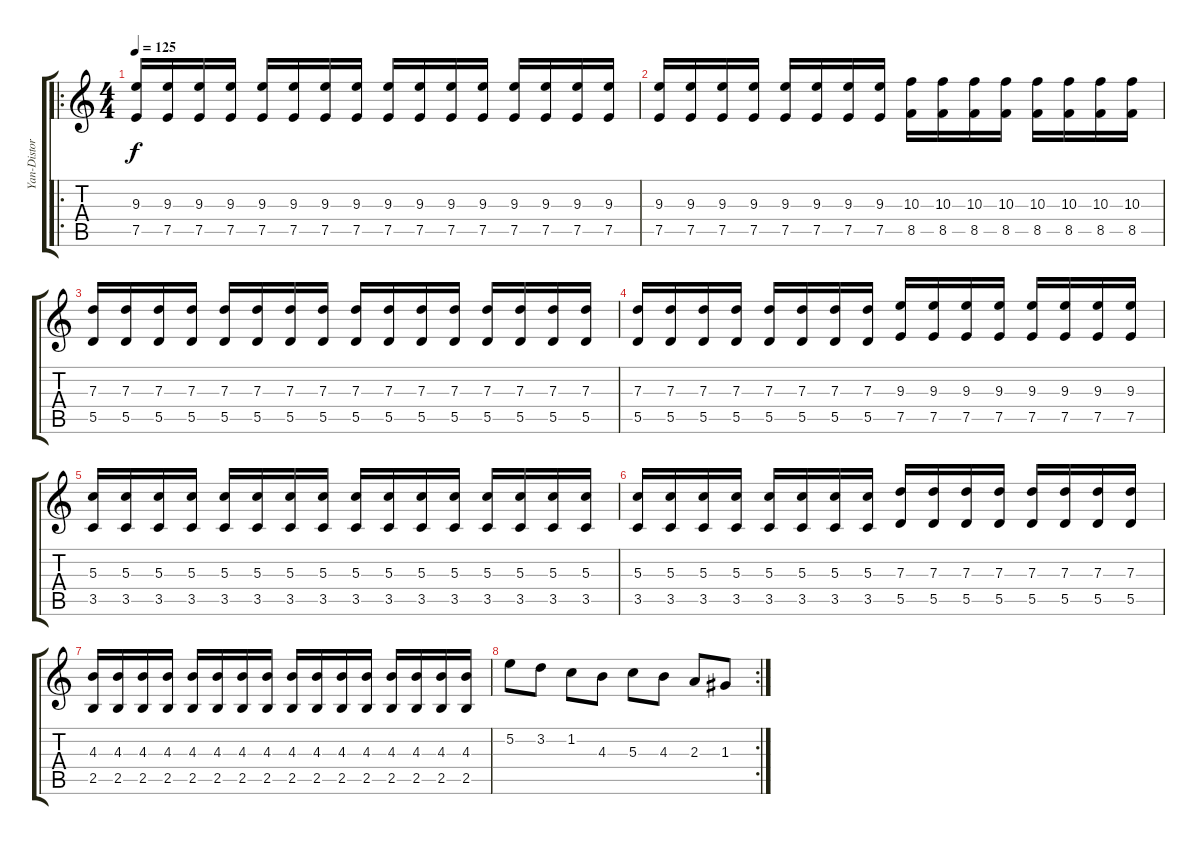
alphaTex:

\track ("Yan-Distortion" "Yan-Distor") {instrument distortionguitar}
\staff {score tabs}
\tuning (E4 B3 G3 D3 A2 E2) {hide}
\ro
\ts (4 4)
\tempo 125
\clef g2
\ks c
(9.3 7.5).16{dy f} (9.3 7.5).16 (9.3 7.5).16 (9.3 7.5).16 (9.3 7.5).16 (9.3 7.5).16 (9.3 7.5).16 (9.3 7.5).16 (9.3 7.5).16 (9.3 7.5).16 (9.3 7.5).16 (9.3 7.5).16 (9.3 7.5).16 (9.3 7.5).16 (9.3 7.5).16 (9.3 7.5).16 |
(9.3 7.5).16 (9.3 7.5).16 (9.3 7.5).16 (9.3 7.5).16 (9.3 7.5).16 (9.3 7.5).16 (9.3 7.5).16 (9.3 7.5).16 (10.3 8.5).16 (10.3 8.5).16 (10.3 8.5).16 (10.3 8.5).16 (10.3 8.5).16 (10.3 8.5).16 (10.3 8.5).16 (10.3 8.5).16 |
(7.3 5.5).16 (7.3 5.5).16 (7.3 5.5).16 (7.3 5.5).16 (7.3 5.5).16 (7.3 5.5).16 (7.3 5.5).16 (7.3 5.5).16 (7.3 5.5).16 (7.3 5.5).16 (7.3 5.5).16 (7.3 5.5).16 (7.3 5.5).16 (7.3 5.5).16 (7.3 5.5).16 (7.3 5.5).16 |
(7.3 5.5).16 (7.3 5.5).16 (7.3 5.5).16 (7.3 5.5).16 (7.3 5.5).16 (7.3 5.5).16 (7.3 5.5).16 (7.3 5.5).16 (9.3 7.5).16 (9.3 7.5).16 (9.3 7.5).16 (9.3 7.5).16 (9.3 7.5).16 (9.3 7.5).16 (9.3 7.5).16 (9.3 7.5).16 |
(5.3 3.5).16 (5.3 3.5).16 (5.3 3.5).16 (5.3 3.5).16 (5.3 3.5).16 (5.3 3.5).16 (5.3 3.5).16 (5.3 3.5).16 (5.3 3.5).16 (5.3 3.5).16 (5.3 3.5).16 (5.3 3.5).16 (5.3 3.5).16 (5.3 3.5).16 (5.3 3.5).16 (5.3 3.5).16 |
(5.3 3.5).16 (5.3 3.5).16 (5.3 3.5).16 (5.3 3.5).16 (5.3 3.5).16 (5.3 3.5).16 (5.3 3.5).16 (5.3 3.5).16 (7.3 5.5).16 (7.3 5.5).16 (7.3 5.5).16 (7.3 5.5).16 (7.3 5.5).16 (7.3 5.5).16 (7.3 5.5).16 (7.3 5.5).16 |
(4.3 2.5).16 (4.3 2.5).16 (4.3 2.5).16 (4.3 2.5).16 (4.3 2.5).16 (4.3 2.5).16 (4.3 2.5).16 (4.3 2.5).16 (4.3 2.5).16 (4.3 2.5).16 (4.3 2.5).16 (4.3 2.5).16 (4.3 2.5).16 (4.3 2.5).16 (4.3 2.5).16 (4.3 2.5).16 |
\rc 2
5.2.8 3.2.8 1.2.8 4.3.8 5.3.8 4.3.8 2.3.8 1.3.8
